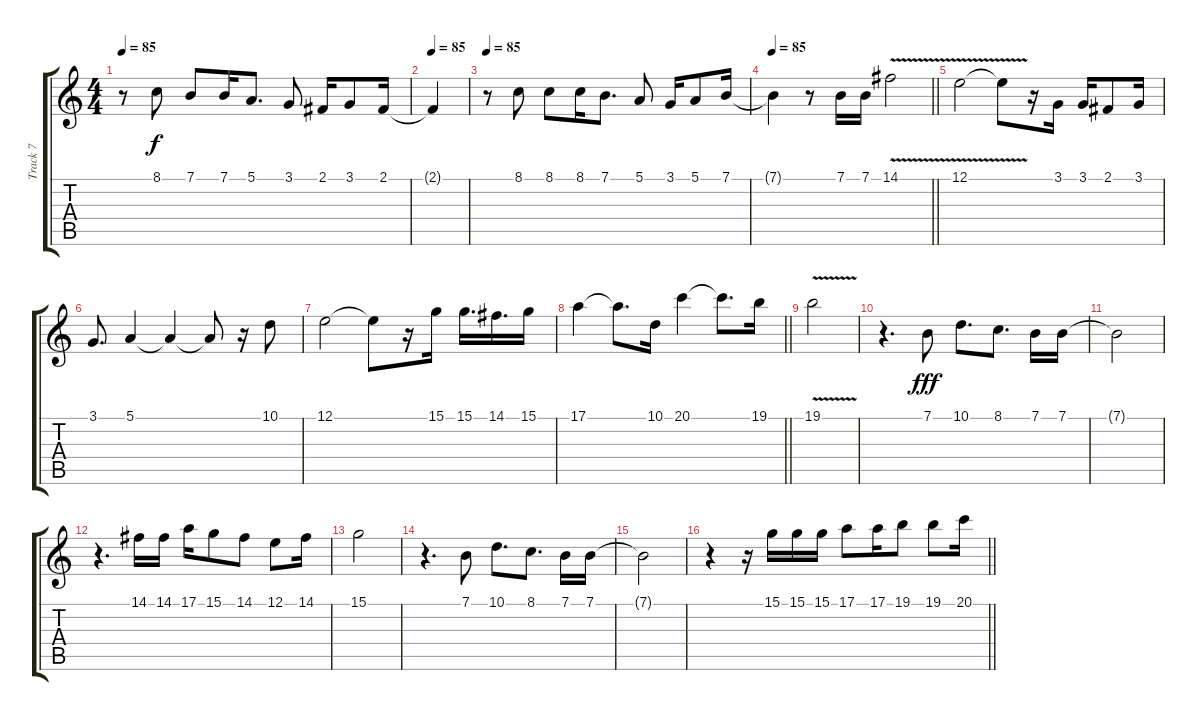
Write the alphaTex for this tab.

\track ("Track 7" "Track 7") {instrument oboe}
\staff {score tabs}
\tuning (E4 B3 G3 D3 A2 E2) {hide}
\ts (4 4)
\tempo 85
\clef g2
\ks c
r.8{dy f} 8.1.8 7.1.8 7.1.16 5.1.8{d} 3.1.8 2.1.16 3.1.8 2.1.16 |
\tempo 85
2.1{t}.4 |
\tempo 85
r.8 8.1.8 8.1.8 8.1.16 7.1.8{d} 5.1.8 3.1.16 5.1.8 7.1.16 |
\tempo 85
\barLineRight lightlight
7.1{t}.4 r.8 7.1.16 7.1.16 14.1{v}.2 |
12.1{v}.2 12.1{t}.8 r.16 3.1.16 3.1.16 2.1.8 3.1.16 |
3.1.8{d} 5.1.4 5.1{t}.4 5.1{t}.8 r.16 10.1.8 |
12.1.2 12.1{t}.8 r.16 15.1.16 15.1.16{d} 14.1.16{d} 15.1.16 |
\barLineRight lightlight
17.1.4 17.1{t}.8{d} 10.1.16 20.1.4 20.1{t}.8{d} 19.1.16 |
19.1{v}.2 |
r.4{d} 7.1.8{dy fff} 10.1.8{d} 8.1.8{d} 7.1.16 7.1.16 |
7.1{t}.2 |
r.4{d} 14.1.16 14.1.16 17.1.16 15.1.8 14.1.8 12.1.8 14.1.16 |
15.1.2 |
r.4{d} 7.1.8 10.1.8{d} 8.1.8{d} 7.1.16 7.1.16 |
7.1{t}.2 |
\barLineRight lightlight
r.4 r.16 15.1.16 15.1.16 15.1.16 17.1.8 17.1.16 19.1.8 19.1.8 20.1.16
